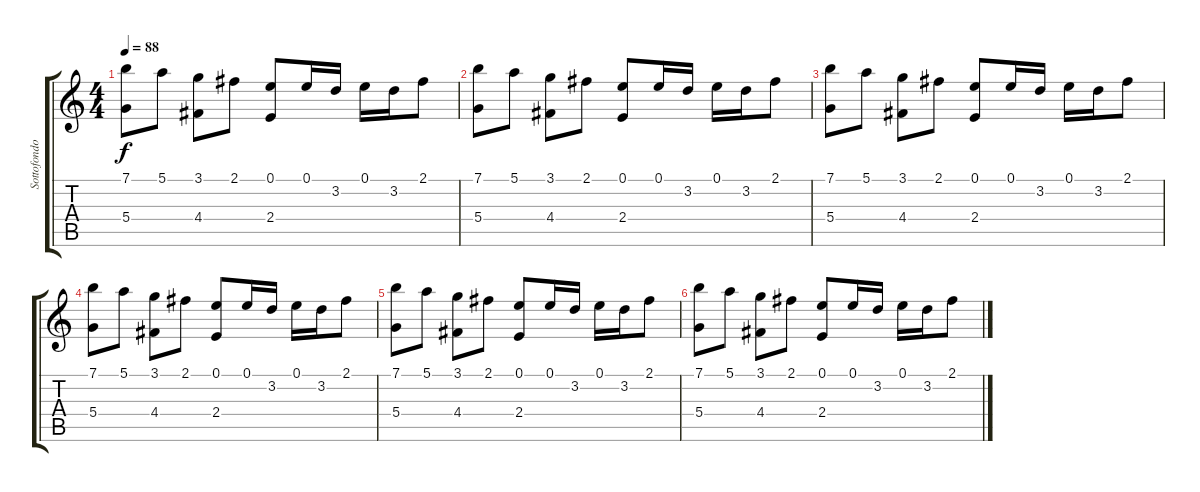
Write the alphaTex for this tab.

\track ("Sottofondo solista" "Sottofondo") {instrument acousticguitarsteel}
\staff {score tabs}
\tuning (E4 B3 G3 D3 A2 E2) {hide}
\ts (4 4)
\tempo 88
\clef g2
\ks c
(7.1 5.4).8{dy f} 5.1.8 (3.1 4.4).8 2.1.8 (0.1 2.4).8 0.1.16 3.2.16 0.1.16 3.2.16 2.1.8 |
(7.1 5.4).8 5.1.8 (3.1 4.4).8 2.1.8 (0.1 2.4).8 0.1.16 3.2.16 0.1.16 3.2.16 2.1.8 |
(7.1 5.4).8 5.1.8 (3.1 4.4).8 2.1.8 (0.1 2.4).8 0.1.16 3.2.16 0.1.16 3.2.16 2.1.8 |
(7.1 5.4).8 5.1.8 (3.1 4.4).8 2.1.8 (0.1 2.4).8 0.1.16 3.2.16 0.1.16 3.2.16 2.1.8 |
(7.1 5.4).8 5.1.8 (3.1 4.4).8 2.1.8 (0.1 2.4).8 0.1.16 3.2.16 0.1.16 3.2.16 2.1.8 |
(7.1 5.4).8 5.1.8 (3.1 4.4).8 2.1.8 (0.1 2.4).8 0.1.16 3.2.16 0.1.16 3.2.16 2.1.8
